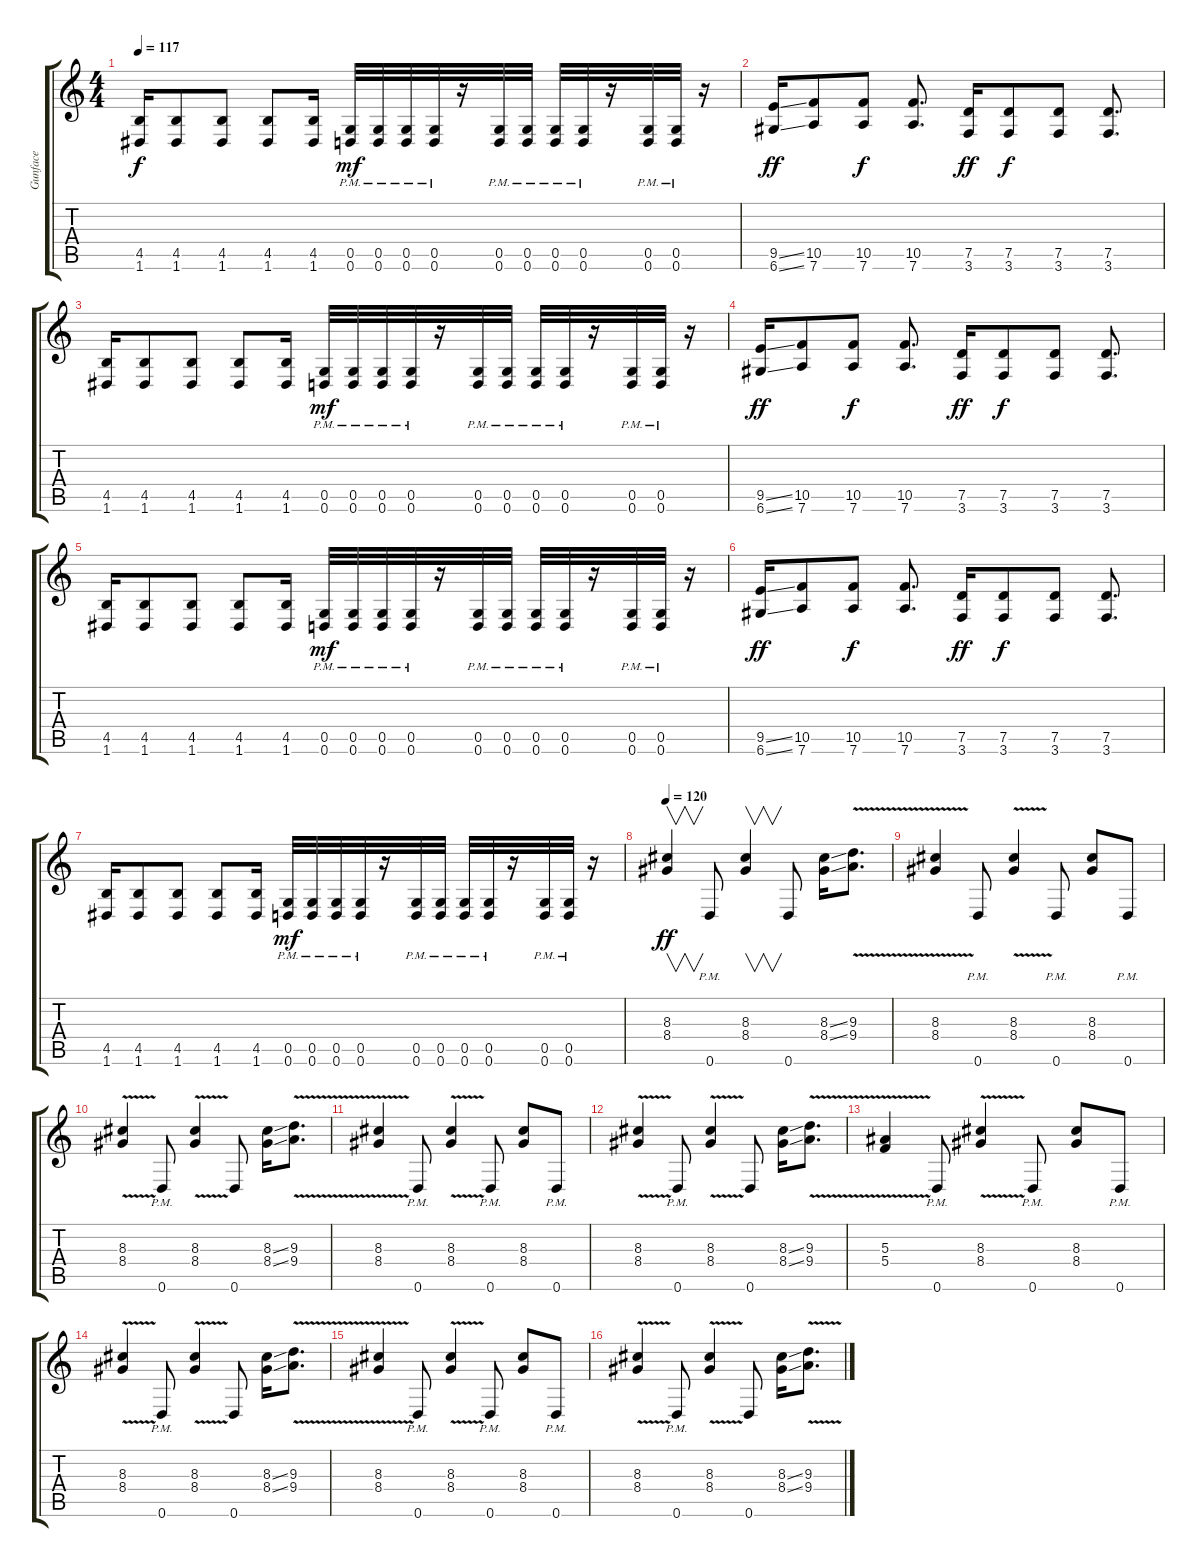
\track ("Gunface" "Gunface") {instrument distortionguitar}
\staff {score tabs}
\tuning (D4 A3 F3 C3 G2 D2) {hide}
\ts (4 4)
\tempo 117
\clef g2
\ks c
(4.5 1.6).16{dy f} (4.5 1.6).8 (4.5 1.6).8 (4.5 1.6).8 (4.5 1.6).16 (0.5{pm} 0.6{pm}).32{dy mf} (0.5{pm} 0.6{pm}).32 (0.5{pm} 0.6{pm}).32 (0.5{pm} 0.6{pm}).32 r.16 (0.5{pm} 0.6{pm}).32 (0.5{pm} 0.6{pm}).32 (0.5{pm} 0.6{pm}).32 (0.5{pm} 0.6{pm}).32 r.16 (0.5{pm} 0.6).32 (0.5{pm} 0.6).32 r.16 |
(9.5{ss} 6.6{ss}).16{dy ff} (10.5 7.6).8 (10.5 7.6).8{dy f} (10.5 7.6).8{d} (7.5 3.6).16{dy ff} (7.5 3.6).8{dy f} (7.5 3.6).8 (7.5 3.6).8{d} |
(4.5 1.6).16 (4.5 1.6).8 (4.5 1.6).8 (4.5 1.6).8 (4.5 1.6).16 (0.5{pm} 0.6{pm}).32{dy mf} (0.5{pm} 0.6{pm}).32 (0.5{pm} 0.6{pm}).32 (0.5{pm} 0.6{pm}).32 r.16 (0.5{pm} 0.6{pm}).32 (0.5{pm} 0.6{pm}).32 (0.5{pm} 0.6{pm}).32 (0.5{pm} 0.6{pm}).32 r.16 (0.5{pm} 0.6).32 (0.5{pm} 0.6).32 r.16 |
(9.5{ss} 6.6{ss}).16{dy ff} (10.5 7.6).8 (10.5 7.6).8{dy f} (10.5 7.6).8{d} (7.5 3.6).16{dy ff} (7.5 3.6).8{dy f} (7.5 3.6).8 (7.5 3.6).8{d} |
(4.5 1.6).16 (4.5 1.6).8 (4.5 1.6).8 (4.5 1.6).8 (4.5 1.6).16 (0.5{pm} 0.6{pm}).32{dy mf} (0.5{pm} 0.6{pm}).32 (0.5{pm} 0.6{pm}).32 (0.5{pm} 0.6{pm}).32 r.16 (0.5{pm} 0.6{pm}).32 (0.5{pm} 0.6{pm}).32 (0.5{pm} 0.6{pm}).32 (0.5{pm} 0.6{pm}).32 r.16 (0.5{pm} 0.6).32 (0.5{pm} 0.6).32 r.16 |
(9.5{ss} 6.6{ss}).16{dy ff} (10.5 7.6).8 (10.5 7.6).8{dy f} (10.5 7.6).8{d} (7.5 3.6).16{dy ff} (7.5 3.6).8{dy f} (7.5 3.6).8 (7.5 3.6).8{d} |
(4.5 1.6).16 (4.5 1.6).8 (4.5 1.6).8 (4.5 1.6).8 (4.5 1.6).16 (0.5{pm} 0.6{pm}).32{dy mf} (0.5{pm} 0.6{pm}).32 (0.5{pm} 0.6{pm}).32 (0.5{pm} 0.6{pm}).32 r.16 (0.5{pm} 0.6{pm}).32 (0.5{pm} 0.6{pm}).32 (0.5{pm} 0.6{pm}).32 (0.5{pm} 0.6{pm}).32 r.16 (0.5{pm} 0.6).32 (0.5{pm} 0.6).32 r.16 |
\tempo 120
(8.3 8.4).4{v dy ff} 0.6{pm}.8 (8.3 8.4).4{v} 0.6.8 (8.3{ss} 8.4{ss}).16 (9.3{v} 9.4{v}).8{d} |
(8.3{v} 8.4{v}).4 0.6{pm}.8 (8.3{v} 8.4{v}).4 0.6{pm}.8 (8.3 8.4).8 0.6{pm}.8 |
(8.3{v} 8.4{v}).4 0.6{pm}.8 (8.3{v} 8.4{v}).4 0.6.8 (8.3{ss} 8.4{ss}).16 (9.3{v} 9.4{v}).8{d} |
(8.3{v} 8.4{v}).4 0.6{pm}.8 (8.3{v} 8.4{v}).4 0.6{pm}.8 (8.3 8.4).8 0.6{pm}.8 |
(8.3{v} 8.4{v}).4 0.6{pm}.8 (8.3{v} 8.4{v}).4 0.6.8 (8.3{ss} 8.4{ss}).16 (9.3{v} 9.4{v}).8{d} |
(5.3{v} 5.4{v}).4 0.6{pm}.8 (8.3{v} 8.4{v}).4 0.6{pm}.8 (8.3 8.4).8 0.6{pm}.8 |
(8.3{v} 8.4{v}).4 0.6{pm}.8 (8.3{v} 8.4{v}).4 0.6.8 (8.3{ss} 8.4{ss}).16 (9.3{v} 9.4{v}).8{d} |
(8.3{v} 8.4{v}).4 0.6{pm}.8 (8.3{v} 8.4{v}).4 0.6{pm}.8 (8.3 8.4).8 0.6{pm}.8 |
(8.3{v} 8.4{v}).4 0.6{pm}.8 (8.3{v} 8.4{v}).4 0.6.8 (8.3{ss} 8.4{ss}).16 (9.3{v} 9.4{v}).8{d}
